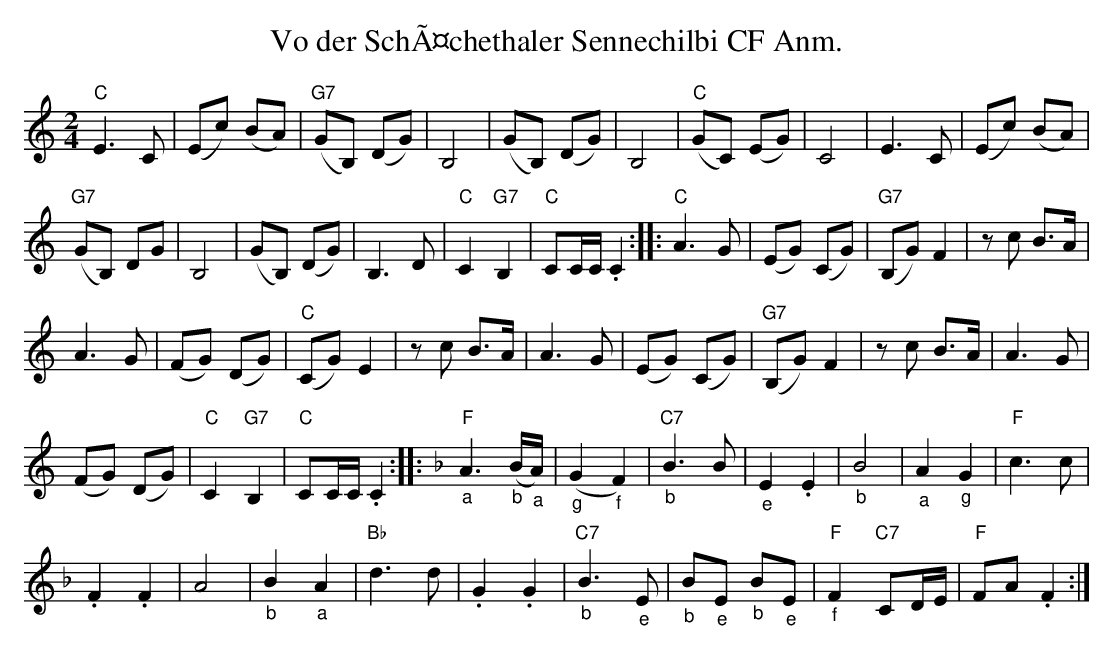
X:1
T:Vo der SchÃ¤chethaler Sennechilbi CF Anm.
M:2/4
L:1/8
K:Cmaj
"C"E3C | (Ec) (BA) | "G7"(GB,) (DG) | B,4 | (GB,) (DG) | B,4 | "C"(GC) (EG) | C4 | E3C | (Ec) (BA) |
"G7"(GB,) DG | B,4 | (GB,) (DG) | B,3D | "C"C2"G7"B,2 | "C"CC/2C/2 .C2 :: "C"A3G | (EG) (CG) | "G7"(B,G) F2 | zc B>A |
A3G | (FG) (DG) | "C"(CG) E2 | zc B>A | A3G | (EG) (CG) | "G7"(B,G) F2 | zc B>A | A3G |
(FG) (DG) | "C"C2"G7"B,2 | "C"CC/2C/2 .C2 :: [K:Fmaj] "F""_a"A3 ("_b"B/2"_a"A/2) | ("_g"G2"_f"F2) | "C7""_b"B3B | "_e"E2.E2 | "_b"B4 | "_a"A2"_g"G2 | "F"c3c |
.F2.F2 | A4 | "_b"B2"_a"A2 | "Bb"d3d | .G2.G2 | "C7""_b"B3"_e"E | "_b"B"_e"E "_b"B"_e"E | "F""_f"F2 "C7"CD/2E/2 | "F"FA .F2 :|
